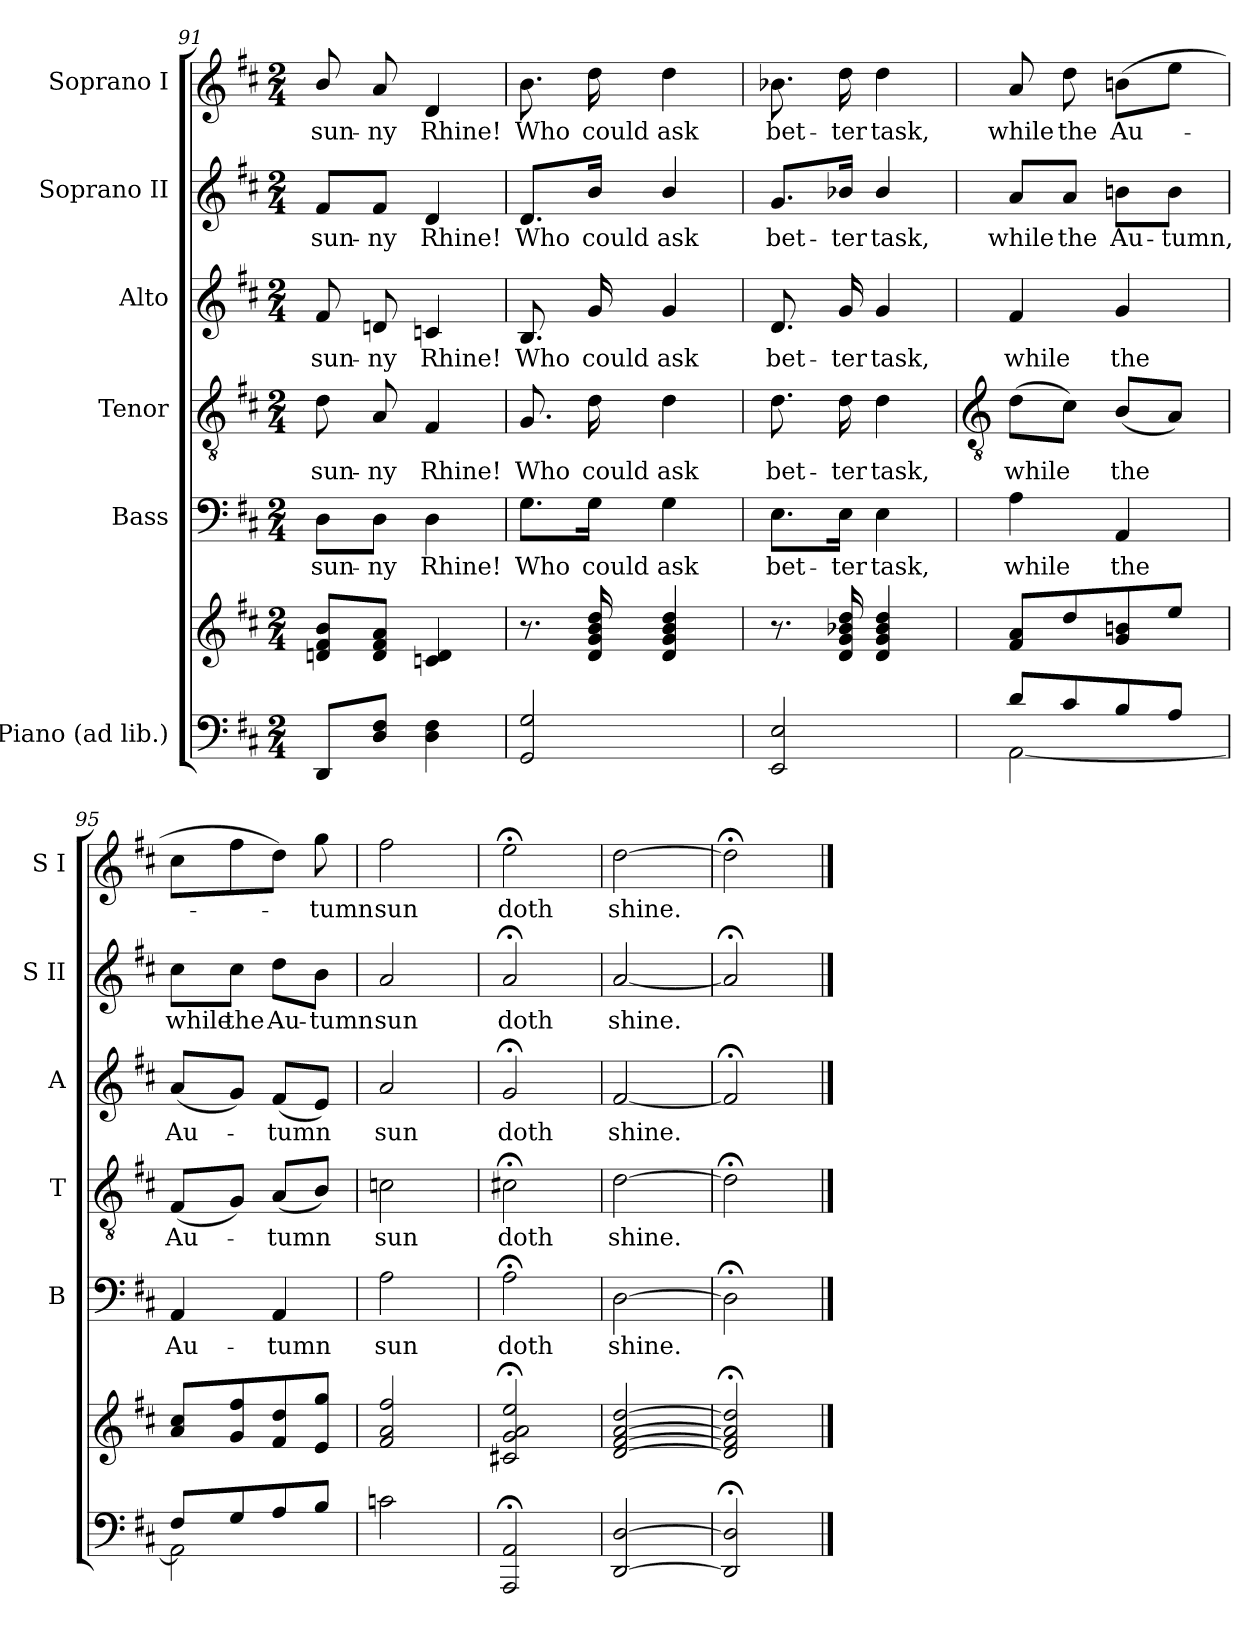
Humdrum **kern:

**kern	**kern	**kern	**text	**kern	**text	**kern	**text	**kern	**text	**kern	**text
*part6	*part6	*part5	*part5	*part4	*part4	*part3	*part3	*part2	*part2	*part1	*part1
*staff7	*staff6	*staff5	*staff5	*staff4	*staff4	*staff3	*staff3	*staff2	*staff2	*staff1	*staff1
*I"Piano (ad lib.)	*	*I"Bass	*	*I"Tenor	*	*I"Alto	*	*I"Soprano II	*	*I"Soprano I	*
*	*	*I'B	*	*I'T	*	*I'A	*	*I'S II	*	*I'S I	*
*clefF4	*clefG2	*clefF4	*	*clefGv2	*	*clefG2	*	*clefG2	*	*clefG2	*
*k[f#c#]	*k[f#c#]	*k[f#c#]	*	*k[f#c#]	*	*k[f#c#]	*	*k[f#c#]	*	*k[f#c#]	*
*D:	*D:	*D:	*	*D:	*	*D:	*	*D:	*	*D:	*
*M2/4	*M2/4	*M2/4	*	*M2/4	*	*M2/4	*	*M2/4	*	*M2/4	*
=91	=91	=91	=91	=91	=91	=91	=91	=91	=91	=91	=91
!	!	!	!LO:LY:b	!	!LO:LY:b	!	!LO:LY:b	!	!LO:LY:b	!	!LO:LY:b
8DDL	8dn 8f# 8bL	8D\L	sun-	8d	sun-	8f#	sun-	8f#/L	sun-	8b/	sun-
!	!	!	!LO:LY:b	!	!LO:LY:b	!	!LO:LY:b	!	!LO:LY:b	!	!LO:LY:b
8D 8F#J	8d 8f# 8aJ	8D\J	-ny	8A	-ny	8dn	-ny	8f#/J	-ny	8a	-ny
!	!	!	!LO:LY:b	!	!LO:LY:b	!	!LO:LY:b	!	!LO:LY:b	!	!LO:LY:b
4D\ 4F#\	4cn 4d	4D	Rhine!	4F#	Rhine!	4cn	Rhine!	4d	Rhine!	4d	Rhine!
=92	=92	=92	=92	=92	=92	=92	=92	=92	=92	=92	=92
!	!	!	!LO:LY:b	!	!LO:LY:b	!	!LO:LY:b	!	!LO:LY:b	!	!LO:LY:b
2GG 2G	8.r	8.G\L	Who	8.G	Who	8.B	Who	8.d/L	Who	8.b	Who
!	!	!	!LO:LY:b	!	!LO:LY:b	!	!LO:LY:b	!	!LO:LY:b	!	!LO:LY:b
.	16d 16g 16b 16dd	16G\Jk	could	16d	could	16g	could	16b/Jk	could	16dd	could
!	!	!	!LO:LY:b	!	!LO:LY:b	!	!LO:LY:b	!	!LO:LY:b	!	!LO:LY:b
.	4d 4g 4b 4dd	4G	ask	4d	ask	4g	ask	4b/	ask	4dd	ask
=93	=93	=93	=93	=93	=93	=93	=93	=93	=93	=93	=93
!	!	!	!LO:LY:b	!	!LO:LY:b	!	!LO:LY:b	!	!LO:LY:b	!	!LO:LY:b
2EE 2E	8.r	8.E\L	bet-	8.d	bet-	8.d	bet-	8.g/L	bet-	8.b-X	bet-
!	!	!	!LO:LY:b	!	!LO:LY:b	!	!LO:LY:b	!	!LO:LY:b	!	!LO:LY:b
.	16d 16g 16b-X 16dd	16E\Jk	-ter	16d	-ter	16g	-ter	16b-X/Jk	-ter	16dd	-ter
!	!	!	!LO:LY:b	!	!LO:LY:b	!	!LO:LY:b	!	!LO:LY:b	!	!LO:LY:b
.	4d 4g 4b- 4dd	4E	task,	4d	task,	4g	task,	4b-/	task,	4dd	task,
!!LO:LB:g=z
=94	=94	=94	=94	=94	=94	=94	=94	=94	=94	=94	=94
*	*	*	*	*clefGv2	*	*	*	*	*	*	*
*^	*^	*	*	*	*	*	*	*	*	*	*
!	!	!	!LO:N:vis=1	!	!LO:LY:b	!	!LO:LY:b	!	!LO:LY:b	!	!LO:LY:b	!	!LO:LY:b
8d/L	[2AA\	8f# 8aL	2ryy	4A	while	(>8dL	while	4f#	while	8a/L	while	8a	while
!	!	!	!	!	!	!	!	!	!	!	!LO:LY:b	!	!LO:LY:b
8c#/	.	8dd	.	.	.	8c#J)	.	.	.	8a/J	the	8dd	the
!	!	!	!	!	!LO:LY:b	!	!LO:LY:b	!	!LO:LY:b	!	!LO:LY:b	!	!LO:LY:b
8B/	.	8g 8bn	.	4AA	the	(<8BL	the	4g	the	8bn\L	Au-	(>8bnL	Au-
!	!	!	!	!	!	!	!	!	!	!	!LO:LY:b	!	!
8A/J	.	8eeJ	.	.	.	8AJ)	.	.	.	8b\J	-tumn,	8eeJ	.
=95	=95	=95	=95	=95	=95	=95	=95	=95	=95	=95	=95	=95	=95
!	!	!	!LO:N:vis=1	!	!LO:LY:b	!	!LO:LY:b	!	!LO:LY:b	!	!LO:LY:b	!	!
8F#/L	2AA\]	8a 8cc#L	2ryy	4AA	Au-	(<8F#L	Au-	(<8aL	Au-	8cc#\L	while	8cc#L	.
!	!	!	!	!	!	!	!	!	!	!	!LO:LY:b	!	!
8G/	.	8g 8ff#	.	.	.	8GJ)	.	8gJ)	.	8cc#\J	the	8ff#	.
!	!	!	!	!	!LO:LY:b	!	!LO:LY:b	!	!LO:LY:b	!	!LO:LY:b	!	!
8A/	.	8f# 8dd	.	4AA	-tumn	(<8AL	tumn	(<8f#L	tumn	8dd\L	Au-	8ddJ)	.
!	!	!	!	!	!	!	!	!	!	!	!LO:LY:b	!	!LO:LY:b
8B/J	.	8e 8ggJ	.	.	.	8BJ)	.	8eJ)	.	8b\J	-tumn	8gg	tumn
=96	=96	=96	=96	=96	=96	=96	=96	=96	=96	=96	=96	=96	=96
!	!LO:N:vis=1	!	!LO:N:vis=1	!	!LO:LY:b	!	!LO:LY:b	!	!LO:LY:b	!	!LO:LY:b	!	!LO:LY:b
2cn\	2ryy	2f# 2a 2ff#	2ryy	2A	sun	2cn	sun	2a	sun	2a	sun	2ff#	sun
=97	=97	=97	=97	=97	=97	=97	=97	=97	=97	=97	=97	=97	=97
!	!LO:N:vis=1	!	!LO:N:vis=1	!	!LO:LY:b	!	!LO:LY:b	!	!LO:LY:b	!	!LO:LY:b	!	!LO:LY:b
2AAA/;< 2AA/;<	2ryy	2c#X;< 2g;< 2a;< 2ee;<	2ryy	2A;<	doth	2c#X;<	doth	2g;<	doth	2a;<	doth	2ee;<	doth
=98	=98	=98	=98	=98	=98	=98	=98	=98	=98	=98	=98	=98	=98
!	!LO:N:vis=1	!	!LO:N:vis=1	!	!LO:LY:b	!	!LO:LY:b	!	!LO:LY:b	!	!LO:LY:b	!	!LO:LY:b
[2DD/ [2D/	2ryy	[2d [2f# [2a [2dd	2ryy	[2D	shine.	[2d	shine.	[2f#	shine.	[2a	shine.	[2dd	shine.
=99	=99	=99	=99	=99	=99	=99	=99	=99	=99	=99	=99	=99	=99
!	!LO:N:vis=1	!	!LO:N:vis=1	!	!	!	!	!	!	!	!	!	!
2DD/];< 2D/];<	2ryy	2d];< 2f#];< 2a];< 2dd];<	2ryy	2D;<]	.	2d;<]	.	2f#;<]	.	2a;<]	.	2dd;<]	.
*v	*v	*	*	*	*	*	*	*	*	*	*	*	*
*	*v	*v	*	*	*	*	*	*	*	*	*	*
==	==	==	==	==	==	==	==	==	==	==	==
*-	*-	*-	*-	*-	*-	*-	*-	*-	*-	*-	*-
